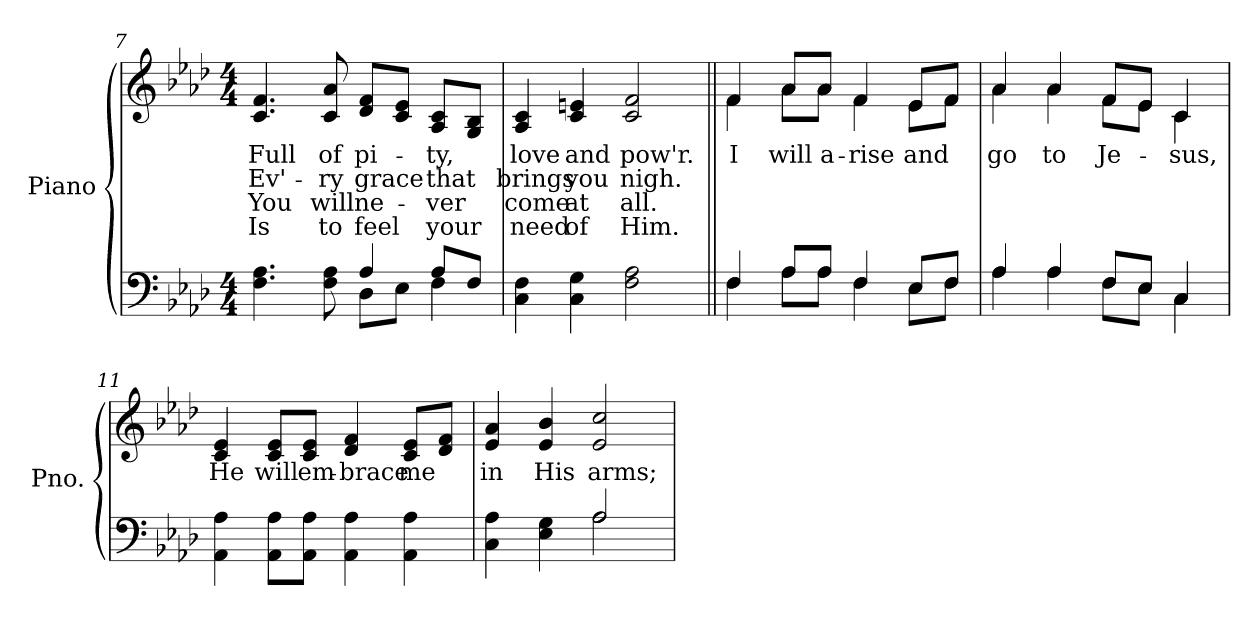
**kern	**kern	**text	**text	**text	**text
*part2	*part1	*part1	*part1	*part1	*part1
*staff2	*staff1	*staff1	*staff1	*staff1	*staff1
*I"Piano	*I"Piano	*	*	*	*
*I'Pno.	*I'Pno.	*	*	*	*
*clefF4	*clefG2	*	*	*	*
*k[b-e-a-d-]	*k[b-e-a-d-]	*	*	*	*
*A-:	*A-:	*	*	*	*
*M4/4	*M4/4	*	*	*	*
=7	=7	=7	=7	=7	=7
*^	*	*	*	*	*
!	!	!	!LO:LY:b:color=#000000	!LO:LY:b:color=#000000	!LO:LY:b:color=#000000	!LO:LY:b:color=#000000
4.Fi\ 4.A-i	2ryy	4.ci/ 4.fi	Full	Ev'-	You	Is
!	!	!	!LO:LY:b:color=#000000	!LO:LY:b:color=#000000	!LO:LY:b:color=#000000	!LO:LY:b:color=#000000
8Fi\ 8A-i	.	8ci/ 8a-i	of	-ry	will	to
!	!	!	!LO:LY:b:color=#000000	!LO:LY:b:color=#000000	!LO:LY:b:color=#000000	!LO:LY:b:color=#000000
4A-i/	8D-i\L	8d-i/ 8fi/L	pi-	grace	ne-	-feel
.	8E-i\J	8ci/ 8e-i/J	.	.	.	.
!	!	!	!LO:LY:b:color=#000000	!LO:LY:b:color=#000000	!LO:LY:b:color=#000000	!LO:LY:b:color=#000000
8A-i/L	4Fi\	8A-i/ 8ci/L	-ty,	that	ver	your
8Fi/J	.	8Gi/ 8B-i/J	.	.	.	.
*v	*v	*	*	*	*	*
=8	=8	=8	=8	=8	=8
!	!	!LO:LY:b:color=#000000	!LO:LY:b:color=#000000	!LO:LY:b:color=#000000	!LO:LY:b:color=#000000
4Ci\ 4Fi	4A-i/ 4ci	love	brings	come	need
!	!	!LO:LY:b:color=#000000	!LO:LY:b:color=#000000	!LO:LY:b:color=#000000	!LO:LY:b:color=#000000
4Ci\ 4Gi	4ci/ 4eni	and	you	at	of
!	!	!LO:LY:b:color=#000000	!LO:LY:b:color=#000000	!LO:LY:b:color=#000000	!LO:LY:b:color=#000000
2Fi\ 2A-i	2ci/ 2fi	pow'r.	nigh.	all.	Him.
!!LO:LB:g=z
=9||	=9||	=9||	=9||	=9||	=9||
*^	*	*	*	*	*
!	!	!LO:TX:a:i:t=Chorus	!	!	!	!
!	!	!	!LO:LY:b:color=#000000	!	!	!
*	*	*^	*	*	*	*
4Fi/	4Fi\	4fi/	4fi\	I	.	.	.
!	!	!	!	!LO:LY:b:color=#000000	!	!	!
8A-i/L	8A-i\L	8a-i/L	8a-i\L	will	.	.	.
!	!	!	!	!LO:LY:b:color=#000000	!	!	!
8A-i/J	8A-i\J	8a-i/J	8a-i\J	a-	.	.	.
!	!	!	!	!LO:LY:b:color=#000000	!	!	!
4Fi/	4Fi\	4fi/	4fi\	-rise	.	.	.
!	!	!	!	!LO:LY:b:color=#000000	!	!	!
8E-i/L	8E-i\L	8e-i/L	8e-i\L	and	.	.	.
8Fi/J	8Fi\J	8fi/J	8fi\J	.	.	.	.
=10	=10	=10	=10	=10	=10	=10	=10
!	!	!	!	!LO:LY:b:color=#000000	!	!	!
4A-i/	4A-i\	4a-i/	4a-i\	go	.	.	.
!	!	!	!	!LO:LY:b:color=#000000	!	!	!
4A-i/	4A-i\	4a-i/	4a-i\	to	.	.	.
!	!	!	!	!LO:LY:b:color=#000000	!	!	!
8Fi/L	8Fi\L	8fi/L	8fi\L	Je-	.	.	.
8E-i/J	8E-i\J	8e-i/J	8e-i\J	.	.	.	.
!	!	!	!	!LO:LY:b:color=#000000	!	!	!
4Ci/	4Ci\	4ci/	4ci\	-sus,	.	.	.
*v	*v	*	*	*	*	*	*
*	*v	*v	*	*	*	*
=11	=11	=11	=11	=11	=11
*^	*^	*	*	*	*
!	!	!	!	!LO:LY:b:color=#000000	!	!	!
*v	*v	*	*	*	*	*	*
*	*v	*v	*	*	*	*
4AA-i\ 4A-i	4ci/ 4e-i	He	.	.	.
!	!	!LO:LY:b:color=#000000	!	!	!
8AA-i\ 8A-i\L	8ci/ 8e-i/L	will	.	.	.
!	!	!LO:LY:b:color=#000000	!	!	!
8AA-i\ 8A-i\J	8ci/ 8e-i/J	em-	.	.	.
!	!	!LO:LY:b:color=#000000	!	!	!
4AA-i\ 4A-i	4d-i/ 4fi	-brace	.	.	.
!	!	!LO:LY:b:color=#000000	!	!	!
4AA-i\ 4A-i	8ci/ 8e-i/L	me	.	.	.
.	8d-i/ 8fi/J	.	.	.	.
=12	=12	=12	=12	=12	=12
*^	*	*	*	*	*
!	!	!	!LO:LY:b:color=#000000	!	!	!
4Ci\ 4A-i	2ryy	4e-i/ 4a-i	in	.	.	.
!	!	!	!LO:LY:b:color=#000000	!	!	!
4E-i\ 4Gi	.	4e-i/ 4b-i	His	.	.	.
!	!	!	!LO:LY:b:color=#000000	!	!	!
2A-i/	2A-i\	2e-i/ 2cci	arms;	.	.	.
*v	*v	*	*	*	*	*
=	=	=	=	=	=
*-	*-	*-	*-	*-	*-
